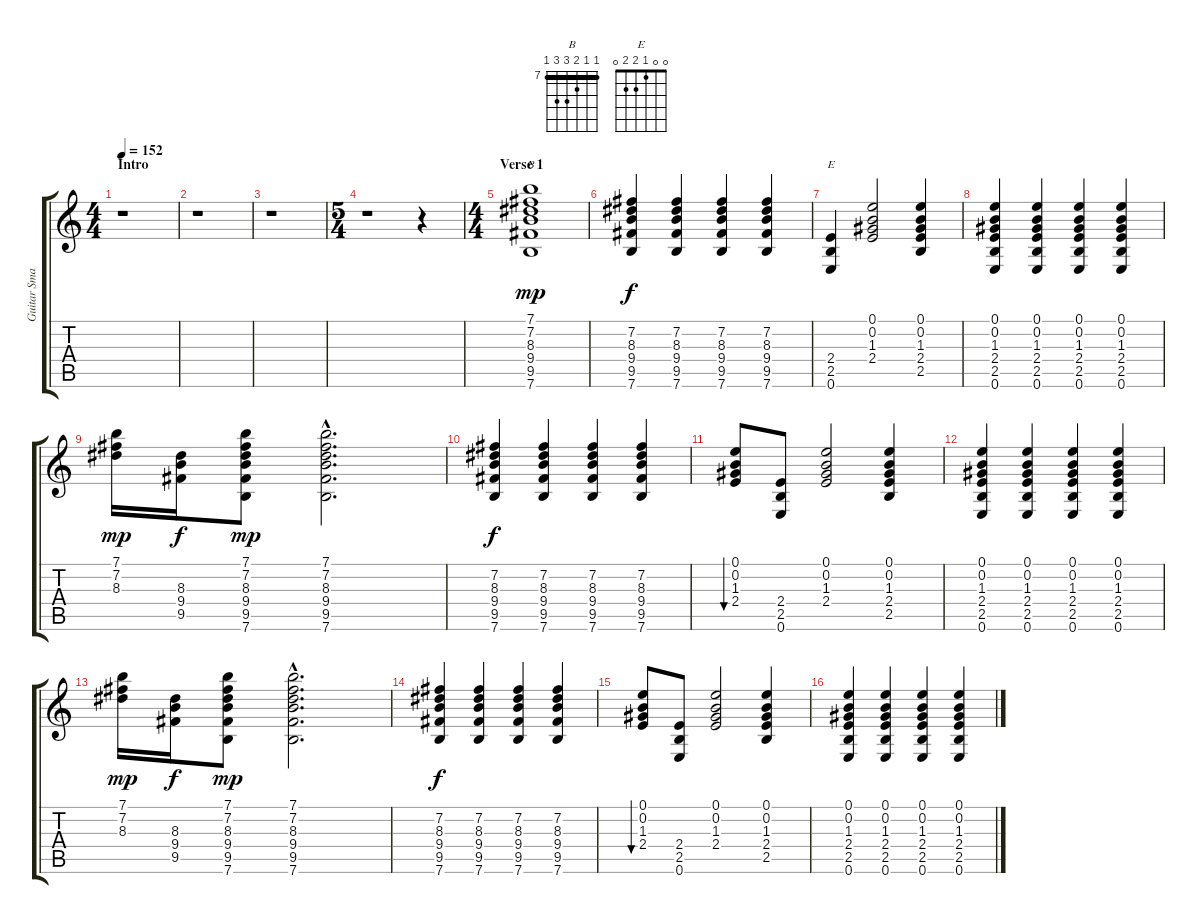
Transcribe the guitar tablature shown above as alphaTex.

\track ("Guitar Small Overdrive" "Guitar Sma") {instrument electricguitarclean}
\staff {score tabs}
\tuning (E4 B3 G3 D3 A2 E2) {hide}
\chord ("B" 7 7 8 9 9 7) {firstfret 7 barre 7}
\chord ("E" 0 0 1 2 2 0)
\ts (4 4)
\section ("" "Intro")
\tempo 152
\clef g2
\ks c
r.1{dy mp instrument electricguitarclean} |
r.1 |
r.1 |
\ts (5 4)
r.1 r.4 |
\ts (4 4)
\section ("" "Verse 1")
(7.1 7.2 8.3 9.4 9.5 7.6).1{ch "B"} |
(7.2 8.3 9.4 9.5 7.6).4{dy f} (7.2 8.3 9.4 9.5 7.6).4 (7.2 8.3 9.4 9.5 7.6).4 (7.2 8.3 9.4 9.5 7.6).4 |
(2.4 2.5 0.6).4{ch "E"} (0.1 0.2 1.3 2.4).2 (0.1 0.2 1.3 2.4 2.5).4 |
(0.1 0.2 1.3 2.4 2.5 0.6).4 (0.1 0.2 1.3 2.4 2.5 0.6).4 (0.1 0.2 1.3 2.4 2.5 0.6).4 (0.1 0.2 1.3 2.4 2.5 0.6).4 |
(7.1 7.2 8.3).16{dy mp} (8.3 9.4 9.5).16{dy f} (7.1 7.2 8.3 9.4 9.5 7.6).8{dy mp} (7.1{hac} 7.2{hac} 8.3{hac} 9.4{hac} 9.5{hac} 7.6{hac}).2{d} |
(7.2 8.3 9.4 9.5 7.6).4{dy f} (7.2 8.3 9.4 9.5 7.6).4 (7.2 8.3 9.4 9.5 7.6).4 (7.2 8.3 9.4 9.5 7.6).4 |
(0.1 0.2 1.3 2.4).8{bu 60} (2.4 2.5 0.6).8 (0.1 0.2 1.3 2.4).2 (0.1 0.2 1.3 2.4 2.5).4 |
(0.1 0.2 1.3 2.4 2.5 0.6).4 (0.1 0.2 1.3 2.4 2.5 0.6).4 (0.1 0.2 1.3 2.4 2.5 0.6).4 (0.1 0.2 1.3 2.4 2.5 0.6).4 |
(7.1 7.2 8.3).16{dy mp} (8.3 9.4 9.5).16{dy f} (7.1 7.2 8.3 9.4 9.5 7.6).8{dy mp} (7.1{hac} 7.2{hac} 8.3{hac} 9.4{hac} 9.5{hac} 7.6{hac}).2{d} |
(7.2 8.3 9.4 9.5 7.6).4{dy f} (7.2 8.3 9.4 9.5 7.6).4 (7.2 8.3 9.4 9.5 7.6).4 (7.2 8.3 9.4 9.5 7.6).4 |
(0.1 0.2 1.3 2.4).8{bu 60} (2.4 2.5 0.6).8 (0.1 0.2 1.3 2.4).2 (0.1 0.2 1.3 2.4 2.5).4 |
(0.1 0.2 1.3 2.4 2.5 0.6).4 (0.1 0.2 1.3 2.4 2.5 0.6).4 (0.1 0.2 1.3 2.4 2.5 0.6).4 (0.1 0.2 1.3 2.4 2.5 0.6).4
